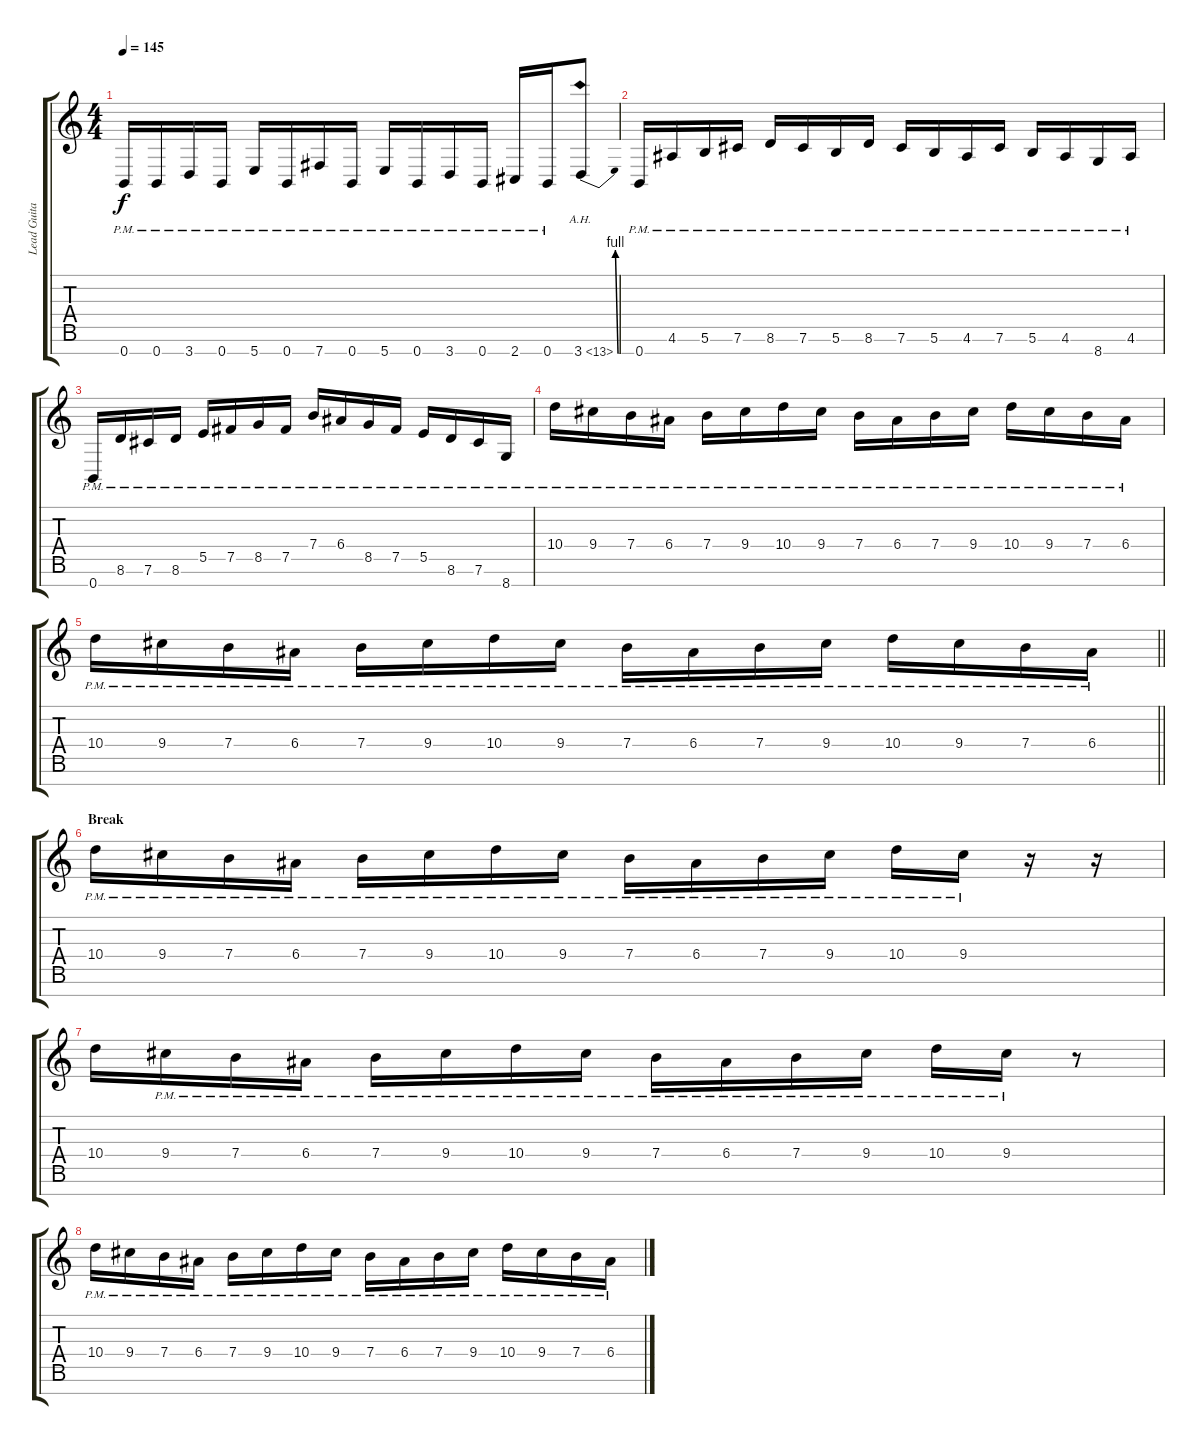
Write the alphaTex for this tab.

\track ("Lead Guitar (Chris Storey)" "Lead Guita") {instrument distortionguitar}
\staff {score tabs}
\tuning (Gb4 Db4 A3 E3 B2 Gb2 B1) {hide}
\ts (4 4)
\tempo 145
\clef g2
\ks c
0.7{pm}.16{dy f} 0.7{pm}.16 3.7{pm}.16 0.7{pm}.16 5.7{pm}.16 0.7{pm}.16 7.7{pm}.16 0.7{pm}.16 5.7{pm}.16 0.7{pm}.16 3.7{pm}.16 0.7{pm}.16 2.7{pm}.16 0.7{pm}.16 3.7{be (bend 0 0 60 4) ah 10}.8 |
0.7{pm}.16 4.6{pm}.16 5.6{pm}.16 7.6{pm}.16 8.6{pm}.16 7.6{pm}.16 5.6{pm}.16 8.6{pm}.16 7.6{pm}.16 5.6{pm}.16 4.6{pm}.16 7.6{pm}.16 5.6{pm}.16 4.6{pm}.16 8.7{pm}.16 4.6{pm}.16 |
0.7{pm}.16 8.6{pm}.16 7.6{pm}.16 8.6{pm}.16 5.5{pm}.16 7.5{pm}.16 8.5{pm}.16 7.5{pm}.16 7.4{pm}.16 6.4{pm}.16 8.5{pm}.16 7.5{pm}.16 5.5{pm}.16 8.6{pm}.16 7.6{pm}.16 8.7{pm}.16 |
10.4{pm}.16 9.4{pm}.16 7.4{pm}.16 6.4{pm}.16 7.4{pm}.16 9.4{pm}.16 10.4{pm}.16 9.4{pm}.16 7.4{pm}.16 6.4{pm}.16 7.4{pm}.16 9.4{pm}.16 10.4{pm}.16 9.4{pm}.16 7.4{pm}.16 6.4{pm}.16 |
\barLineRight lightlight
10.4{pm}.16 9.4{pm}.16 7.4{pm}.16 6.4{pm}.16 7.4{pm}.16 9.4{pm}.16 10.4{pm}.16 9.4{pm}.16 7.4{pm}.16 6.4{pm}.16 7.4{pm}.16 9.4{pm}.16 10.4{pm}.16 9.4{pm}.16 7.4{pm}.16 6.4{pm}.16 |
\section ("" "Break")
10.4{pm}.16 9.4{pm}.16 7.4{pm}.16 6.4{pm}.16 7.4{pm}.16 9.4{pm}.16 10.4{pm}.16 9.4{pm}.16 7.4{pm}.16 6.4{pm}.16 7.4{pm}.16 9.4{pm}.16 10.4{pm}.16 9.4{pm}.16 r.16 r.16 |
10.4.16 9.4{pm}.16 7.4{pm}.16 6.4{pm}.16 7.4{pm}.16 9.4{pm}.16 10.4{pm}.16 9.4{pm}.16 7.4{pm}.16 6.4{pm}.16 7.4{pm}.16 9.4{pm}.16 10.4{pm}.16 9.4{pm}.16 r.8 |
10.4{pm}.16 9.4{pm}.16 7.4{pm}.16 6.4{pm}.16 7.4{pm}.16 9.4{pm}.16 10.4{pm}.16 9.4{pm}.16 7.4{pm}.16 6.4{pm}.16 7.4{pm}.16 9.4{pm}.16 10.4{pm}.16 9.4{pm}.16 7.4{pm}.16 6.4{pm}.16
